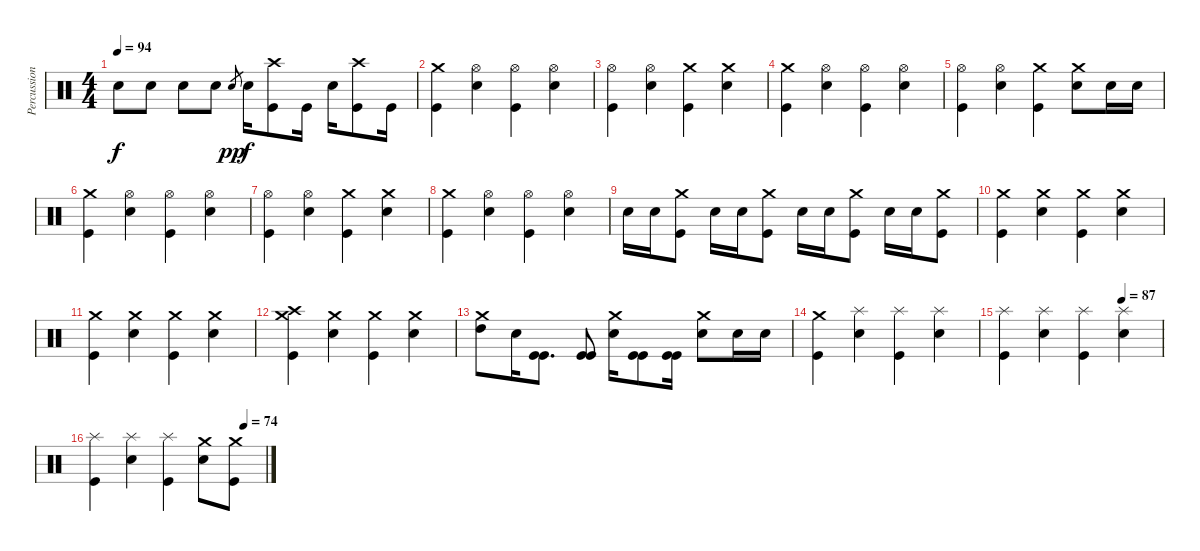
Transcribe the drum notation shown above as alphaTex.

\track ("Percussion" "Percussion") {instrument percussion}
\staff {score}
\articulation defaults
\ts (4 4)
\tempo 94
\clef neutral
\ks c "Snare (hit) 2".8{dy f} "Snare (hit) 2".8 "Snare (hit) 2".8 "Snare (hit) 2".8 "Snare (hit) 2".8{gr dy pp} "Snare (hit) 2".16{dy f}
("Crash high (hit)" "Kick (hit)").8 "Kick (hit)".16 "Snare (hit) 2".16 ("Crash high (hit)" "Kick (hit)").8 "Kick (hit)".16 |
("Crash medium (hit)" "Kick (hit)").4 ("Hi-Hat (open)" "Snare (hit) 2").4 ("Hi-Hat (open)" "Kick (hit)").4 ("Hi-Hat (open)" "Snare (hit) 2").4 |
("Hi-Hat (open)" "Kick (hit)").4 ("Hi-Hat (open)" "Snare (hit) 2").4 ("Crash medium (hit)" "Kick (hit)").4 ("Crash medium (hit)" "Snare (hit) 2").4 |
("Crash medium (hit)" "Kick (hit)").4 ("Hi-Hat (open)" "Snare (hit) 2").4 ("Hi-Hat (open)" "Kick (hit)").4 ("Hi-Hat (open)" "Snare (hit) 2").4 |
("Hi-Hat (open)" "Kick (hit)").4 ("Hi-Hat (open)" "Snare (hit) 2").4 ("Crash medium (hit)" "Kick (hit)").4 ("Crash medium (hit)" "Snare (hit) 2").8 "Snare (hit) 2".16 "Snare (hit) 2".16 |
("Crash medium (hit)" "Kick (hit)").4 ("Hi-Hat (open)" "Snare (hit) 2").4 ("Hi-Hat (open)" "Kick (hit)").4 ("Hi-Hat (open)" "Snare (hit) 2").4 |
("Hi-Hat (open)" "Kick (hit)").4 ("Hi-Hat (open)" "Snare (hit) 2").4 ("Crash medium (hit)" "Kick (hit)").4 ("Crash medium (hit)" "Snare (hit) 2").4 |
("Crash medium (hit)" "Kick (hit)").4 ("Hi-Hat (open)" "Snare (hit) 2").4 ("Hi-Hat (open)" "Kick (hit)").4 ("Hi-Hat (open)" "Snare (hit) 2").4 |
"Snare (hit) 2".16 "Snare (hit) 2".16 ("Crash medium (hit)" "Kick (hit)").8 "Snare (hit) 2".16 "Snare (hit) 2".16 ("Crash medium (hit)" "Kick (hit)").8 "Snare (hit) 2".16 "Snare (hit) 2".16 ("Crash medium (hit)" "Kick (hit)").8 "Snare (hit) 2".16 "Snare (hit) 2".16 ("Crash medium (hit)" "Kick (hit)").8 |
("Crash medium (hit)" "Kick (hit)").4 ("Crash medium (hit)" "Snare (hit) 2").4 ("Crash medium (hit)" "Kick (hit)").4 ("Crash medium (hit)" "Snare (hit) 2").4 |
("Crash medium (hit)" "Kick (hit)").4 ("Crash medium (hit)" "Snare (hit) 2").4 ("Crash medium (hit)" "Kick (hit)").4 ("Crash medium (hit)" "Snare (hit) 2").4 |
("Crash high (hit)" "Crash medium (hit)" "Kick (hit)").4 ("Crash medium (hit)" "Snare (hit) 2").4 ("Crash medium (hit)" "Kick (hit)").4 ("Crash medium (hit)" "Snare (hit) 2").4 |
("Crash medium (hit)" "High Tom (hit)").8 "Snare (hit) 2".16 ("Kick (hit)" "Kick (hit)").8{d} ("Kick (hit)" "Kick (hit)").8 ("Crash medium (hit)" "Snare (hit) 2").16 ("Kick (hit)" "Kick (hit)").8 ("Kick (hit)" "Kick (hit)").16 ("Crash medium (hit)" "Snare (hit) 2").8 "Snare (hit) 2".16 "Snare (hit) 2".16 |
("Crash medium (hit)" "Kick (hit)").4 ("Splash (hit)" "Snare (hit) 2").4 ("Splash (hit)" "Kick (hit)").4 ("Splash (hit)" "Snare (hit) 2").4 |
\tempo (87 0.75)
("Splash (hit)" "Kick (hit)").4 ("Splash (hit)" "Snare (hit) 2").4 ("Splash (hit)" "Kick (hit)").4 ("Splash (hit)" "Snare (hit) 2").4 |
\tempo (74 0.875)
("Splash (hit)" "Kick (hit)").4 ("Splash (hit)" "Snare (hit) 2").4 ("Splash (hit)" "Kick (hit)").4 ("Crash medium (hit)" "Snare (hit) 2").8 ("Crash medium (hit)" "Kick (hit)").8
